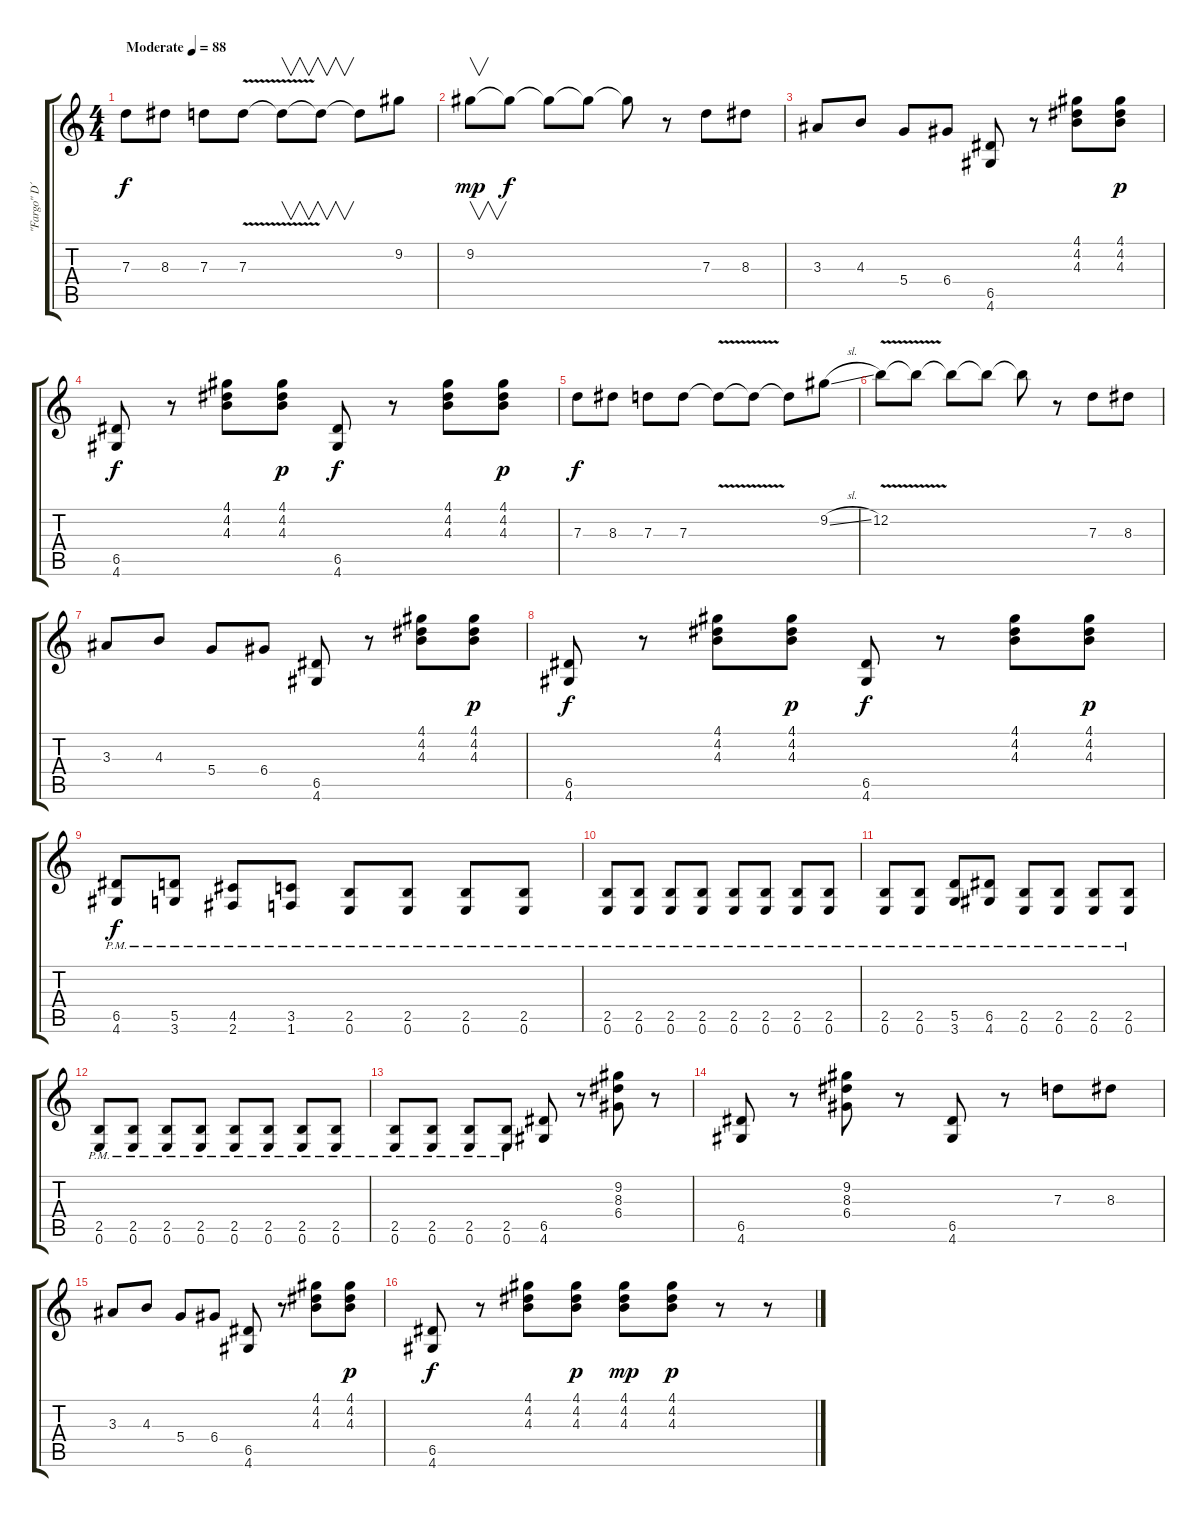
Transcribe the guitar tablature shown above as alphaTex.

\track ("\"Fargo\" D´Aviero" "\"Fargo\" D´") {instrument overdrivenguitar}
\staff {score tabs}
\tuning (E4 B3 G3 D3 A2 E2) {hide}
\ts (4 4)
\tempo (88 "Moderate")
\clef g2
\ks c
7.3.8{dy f instrument overdrivenguitar} 8.3.8 7.3.8 7.3{v}.8 7.3{t}.8{v} 7.3{t}.8{v} 7.3{t}.8 9.2.8 |
9.2.8{v dy mp} 9.2{t}.8{dy f} 9.2{t}.8 9.2{t}.8 9.2{t}.8 r.8 7.3.8 8.3.8 |
3.3.8 4.3.8 5.4.8 6.4.8 (6.5 4.6).8 r.8 (4.1 4.2 4.3).8 (4.1 4.2 4.3).8{dy p} |
(6.5 4.6).8{dy f} r.8 (4.1 4.2 4.3).8 (4.1 4.2 4.3).8{dy p} (6.5 4.6).8{dy f} r.8 (4.1 4.2 4.3).8 (4.1 4.2 4.3).8{dy p} |
7.3.8{dy f} 8.3.8 7.3.8 7.3.8 7.3{v t}.8 7.3{t}.8 7.3{t}.8 9.2{sl}.8 |
12.2{v}.8 12.2{t}.8 12.2{t}.8 12.2{t}.8 12.2{t}.8 r.8 7.3.8 8.3.8 |
3.3.8 4.3.8 5.4.8 6.4.8 (6.5 4.6).8 r.8 (4.1 4.2 4.3).8 (4.1 4.2 4.3).8{dy p} |
(6.5 4.6).8{dy f} r.8 (4.1 4.2 4.3).8 (4.1 4.2 4.3).8{dy p} (6.5 4.6).8{dy f} r.8 (4.1 4.2 4.3).8 (4.1 4.2 4.3).8{dy p} |
(6.5{pm} 4.6{pm}).8{dy f volume 9} (5.5{pm} 3.6{pm}).8 (4.5{pm} 2.6{pm}).8 (3.5{pm} 1.6{pm}).8 (2.5{pm} 0.6{pm}).8 (2.5{pm} 0.6{pm}).8 (2.5{pm} 0.6{pm}).8 (2.5{pm} 0.6{pm}).8 |
(2.5{pm} 0.6{pm}).8 (2.5{pm} 0.6{pm}).8 (2.5{pm} 0.6{pm}).8 (2.5{pm} 0.6{pm}).8 (2.5{pm} 0.6{pm}).8 (2.5{pm} 0.6{pm}).8 (2.5{pm} 0.6{pm}).8 (2.5{pm} 0.6{pm}).8 |
(2.5{pm} 0.6{pm}).8 (2.5{pm} 0.6{pm}).8 (5.5{pm} 3.6{pm}).8 (6.5{pm} 4.6{pm}).8 (2.5{pm} 0.6{pm}).8 (2.5{pm} 0.6{pm}).8 (2.5{pm} 0.6{pm}).8 (2.5{pm} 0.6{pm}).8 |
(2.5{pm} 0.6{pm}).8 (2.5{pm} 0.6{pm}).8 (2.5{pm} 0.6{pm}).8 (2.5{pm} 0.6{pm}).8 (2.5{pm} 0.6{pm}).8 (2.5{pm} 0.6{pm}).8 (2.5{pm} 0.6{pm}).8 (2.5{pm} 0.6{pm}).8 |
(2.5{pm} 0.6{pm}).8 (2.5{pm} 0.6{pm}).8 (2.5{pm} 0.6{pm}).8 (2.5{pm} 0.6{pm}).8 (6.5 4.6).8 r.8 (9.2 8.3 6.4).8 r.8 |
(6.5 4.6).8 r.8 (9.2 8.3 6.4).8 r.8 (6.5 4.6).8 r.8 7.3.8 8.3.8 |
3.3.8 4.3.8 5.4.8 6.4.8 (6.5 4.6).8 r.8 (4.1 4.2 4.3).8 (4.1 4.2 4.3).8{dy p} |
(6.5 4.6).8{dy f} r.8 (4.1 4.2 4.3).8 (4.1 4.2 4.3).8{dy p} (4.1 4.2 4.3).8{dy mp} (4.1 4.2 4.3).8{dy p} r.8 r.8
